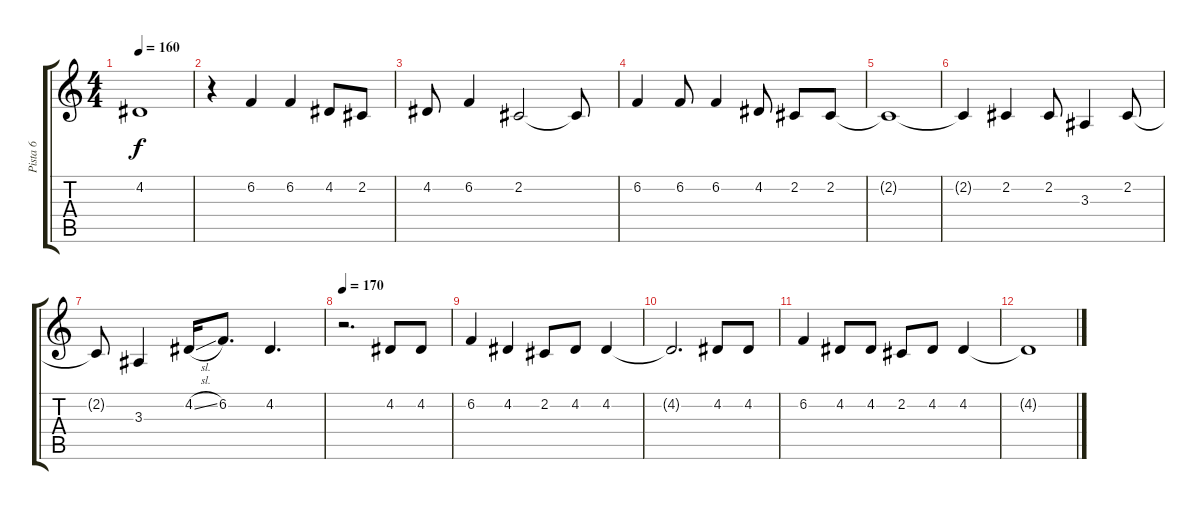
\track ("Pista 6" "Pista 6") {instrument electricgrandpiano}
\staff {score tabs}
\tuning (E4 B3 G3 D3 A2 E2) {hide}
\ts (4 4)
\tempo 160
\clef g2
\ks c
4.2{t}.1{dy f} |
r.4 6.2.4 6.2.4 4.2.8 2.2.8 |
4.2.8 6.2.4 2.2.2 2.2{t}.8 |
6.2.4 6.2.8 6.2.4 4.2.8 2.2.8 2.2.8 |
2.2{t}.1 |
2.2{t}.4 2.2.4 2.2.8 3.3.4 2.2.8 |
2.2{t}.8 3.3.4 4.2{sl}.16 6.2.8{d} 4.2.4{d} |
\tempo 170
r.2{d} 4.2.8 4.2.8 |
6.2.4 4.2.4 2.2.8 4.2.8 4.2.4 |
4.2{t}.2{d} 4.2.8 4.2.8 |
6.2.4 4.2.8 4.2.8 2.2.8 4.2.8 4.2.4 |
4.2{t}.1
